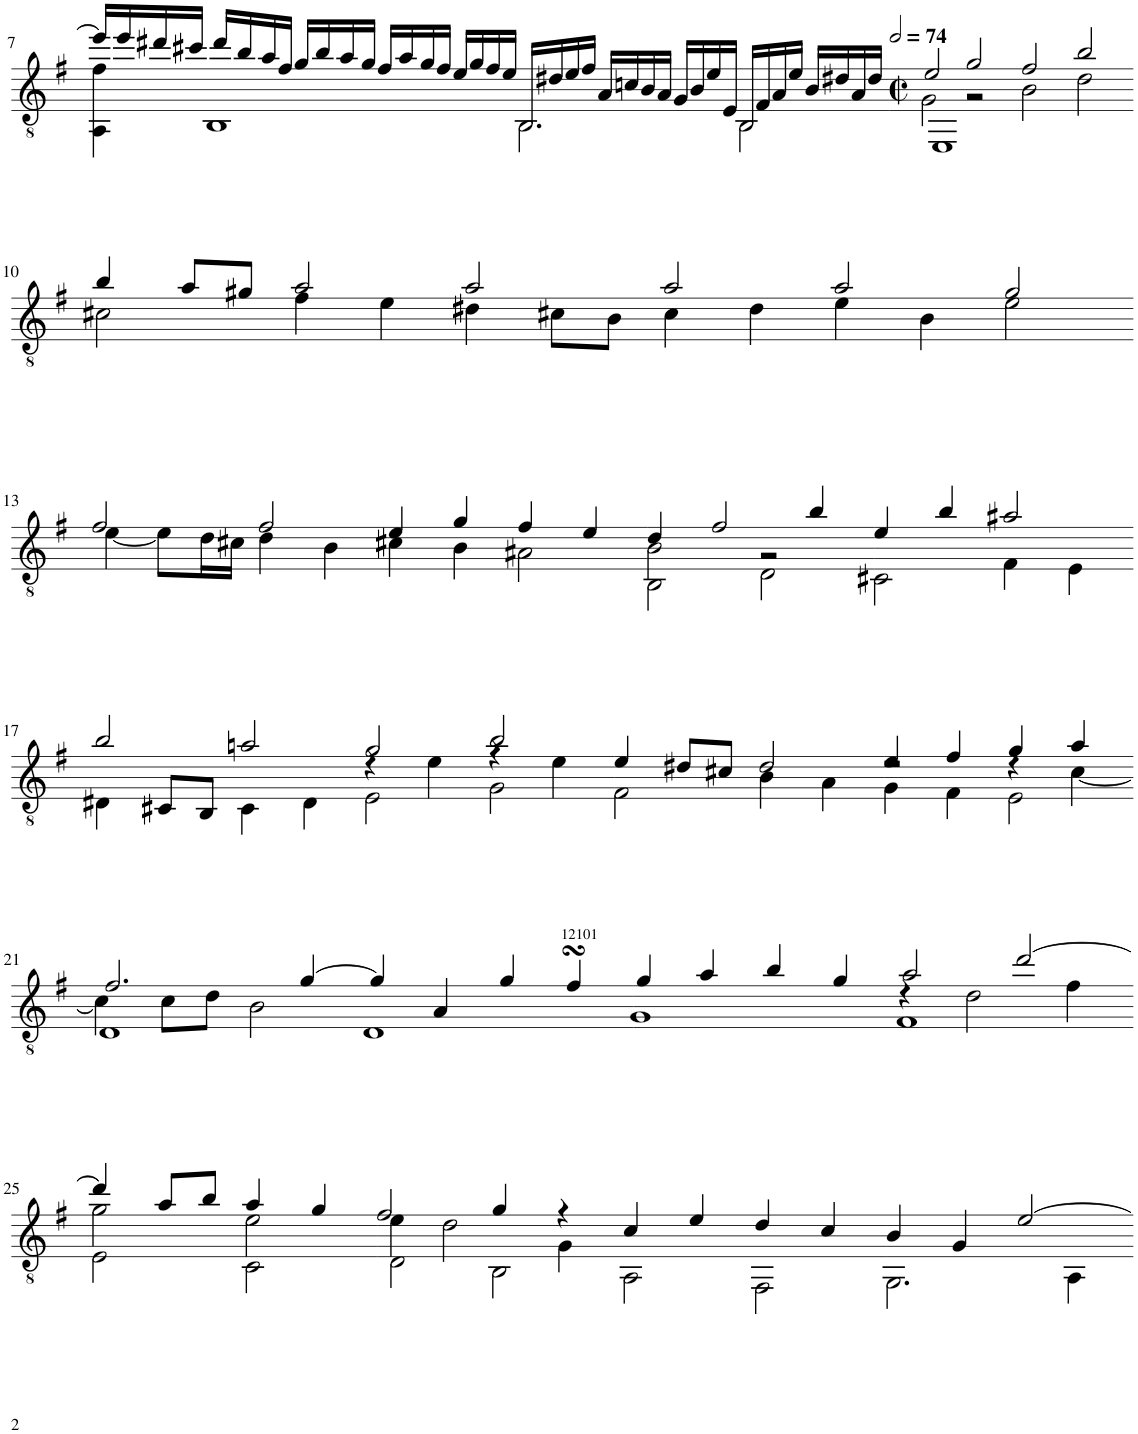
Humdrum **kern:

**kern
*part1
*staff1
*I"Classical Guitar
*I'Guit.
!!LO:PB:g=z
*clefGv2
*k[f#]
*M10/4
=7
*^
4AA\ 4f#\	16ee/LL]
.	16ee/
.	16dd#X/
.	16cc#X/JJ
1BB	16dd#/LL
.	16b/
.	16a/
.	16f#/JJ
.	16g/LL
.	16b/
.	16a/
.	16g/JJ
.	16f#/LL
.	16a/
.	16g/
.	16f#/JJ
.	16e/LL
.	16g/
.	16f#/
.	16e/JJ
2.BB\	16BB/LL
.	16d#X/
.	16e/
.	16f#/JJ
.	16A/LL
.	16cn/
.	16B/
.	16A/JJ
.	16G/LL
.	16B/
.	16e/
.	16E/JJ
2BB\	16BB/LL
.	16F#/
.	16A/
.	16e/JJ
.	16B/LL
.	16d#X/
.	16A/
.	16d#/JJ
*v	*v
=8||
*M2/2
*met(c|)
*MM148
*^
*	*^
2e/	2G\	1EE
2g/	2r	.
*	*v	*v
=9	=9
2f#/	2B\
2b/	2d\
!!LO:LB:g=z	!!
=10	=10
4b/	2c#X\
8a/L	.
8g#X/J	.
2a/	4f#\
.	4e\
=11	=11
2a/	4d#X\
.	8c#X\L
.	8B\J
2a/	4c#\
.	4d#\
=12	=12
2a/	4e\
.	4B\
2g/	2e\
!!LO:LB:g=z	!!
=13	=13
2f#/	[4e\
.	8e\L]
.	16d\L
.	16c#X\JJ
2f#/	4d\
.	4B\
=14	=14
4e/	4c#X\
4g/	4B\
4f#/	2A#X\
4e/	.
=15	=15
*	*^
4d/	2B\	2BB\
2f#/	.	.
.	2r	2D\
4b/	.	.
*	*v	*v
=16	=16
4e/	2C#X\
4b/	.
2a#X/	4F#\
.	4E\
!!LO:LB:g=z	!!
=17	=17
2b/	4D#X\
.	8C#X/L
.	8BB/J
2an/	4C#\
.	4D#\
=18	=18
*	*^
2g/	4r	2E\
.	4e\	.
2b/	4r	2G\
.	4e\	.
*	*v	*v
=19	=19
4e/	2F#\
8d#X/L	.
8c#X/J	.
2d#/	4B\
.	4A\
=20	=20
*	*^
4e/	2r	4G\
4f#/	.	4F#\
4g/	4r	2E\
4a/	[4c\	.
!!LO:LB:g=z	!!	!!
=21	=21	=21
2.f#/	4c\]	1D
.	8c\L	.
.	8d\J	.
.	2B\	.
[>4g/	.	.
*	*v	*v
=22	=22
4g/]	1D
4A/	.
4g/	.
!LO:TX:a:t=12101	!
4f#sSsS/	.
=23	=23
4g/	1G
4a/	.
4b/	.
4g/	.
=24	=24
*	*^
2a/	4r	1F#
.	2d\	.
[2dd/	.	.
.	4f#\	.
!!LO:LB:g=z	!!	!!
=25	=25	=25
4dd/]	2g\	2E\
8a/L	.	.
8b/J	.	.
4a/	2e\	2C\
4g/	.	.
=26	=26	=26
2f#/	4e\	2D\
.	2d\	.
4g/	.	2BB\
4r	4G\	.
*	*v	*v
=27	=27
4c/	2AA\
4e/	.
4d/	2FF#\
4c/	.
=28	=28
4B/	2.GG\
4G/	.
[2e/	.
.	4AA\
*v	*v
=
*-
